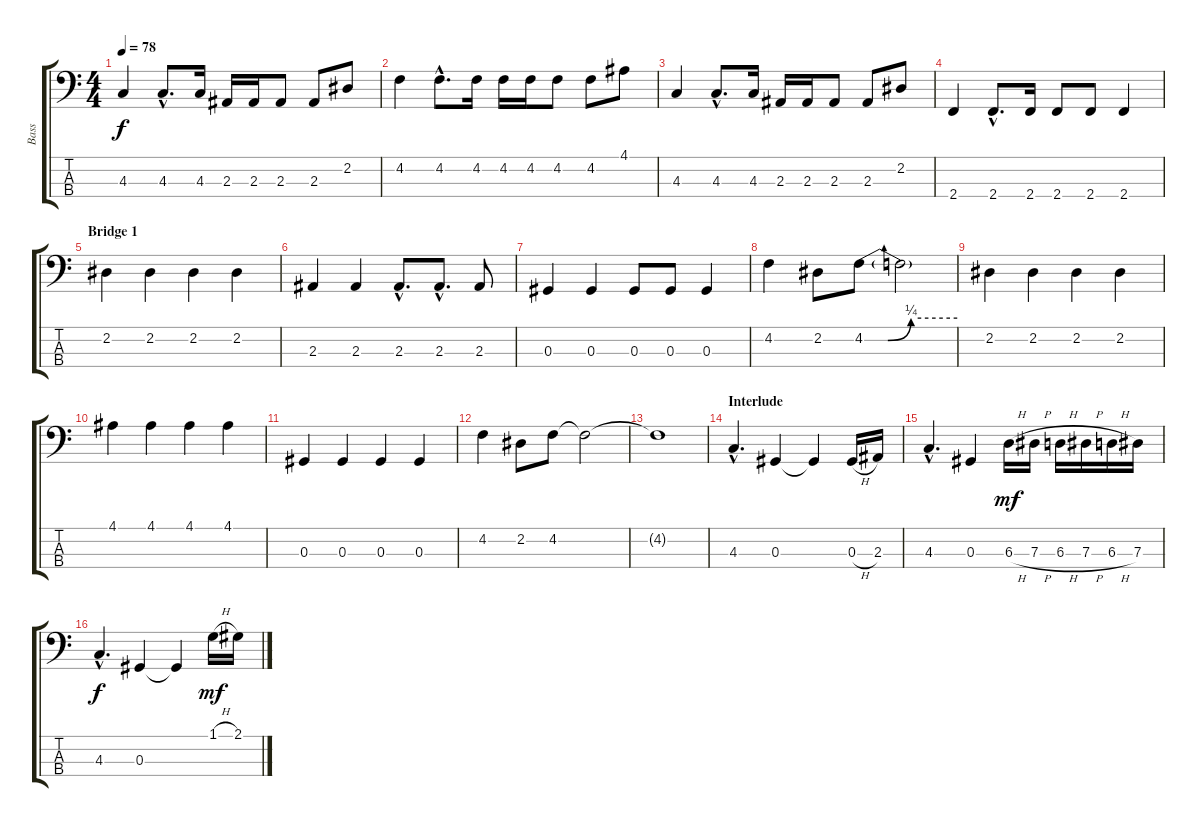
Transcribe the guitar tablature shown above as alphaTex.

\track ("Bass" "Bass") {instrument electricbassfinger}
\staff {score tabs}
\tuning (Gb2 Db2 Ab1 Eb1) {hide}
\ts (4 4)
\tempo 78
\clef f4
\ks c
4.3.4{dy f} 4.3{hac}.8{d} 4.3.16 2.3.16 2.3.16 2.3.8 2.3.8 2.2.8 |
4.2.4 4.2{hac}.8{d} 4.2.16 4.2.16 4.2.16 4.2.8 4.2.8 4.1.8 |
4.3.4 4.3{hac}.8{d} 4.3.16 2.3.16 2.3.16 2.3.8 2.3.8 2.2.8 |
2.4.4 2.4{hac}.8{d} 2.4.16 2.4.8 2.4.8 2.4.4 |
\section ("" "Bridge 1")
2.2.4 2.2.4 2.2.4 2.2.4 |
2.3.4 2.3.4 2.3{hac}.8{d} 2.3{hac}.8{d} 2.3.8 |
0.3.4 0.3.4 0.3.8 0.3.8 0.3.4 |
4.2.4 2.2.8 4.2{be (custom 0 0 15 0 30 1 60 1)}.8 4.2{t}.2 |
2.2.4 2.2.4 2.2.4 2.2.4 |
4.1.4 4.1.4 4.1.4 4.1.4 |
0.3.4 0.3.4 0.3.4 0.3.4 |
4.2.4 2.2.8 4.2.8 4.2{t}.2 |
4.2{t}.1 |
\section ("" "Interlude")
4.3{hac}.4{d volume 10} 0.3.4 0.3{t}.4 0.3{h}.16 2.3.16 |
4.3{hac}.4{d volume 10} 0.3.4 6.3{h}.16{dy mf} 7.3{h}.16 6.3{h}.16 7.3{h}.16 6.3{h}.16 7.3.16 |
4.3{hac}.4{d dy f volume 10} 0.3.4 0.3{t}.4 1.1{h}.16{dy mf} 2.1{ss}.16
